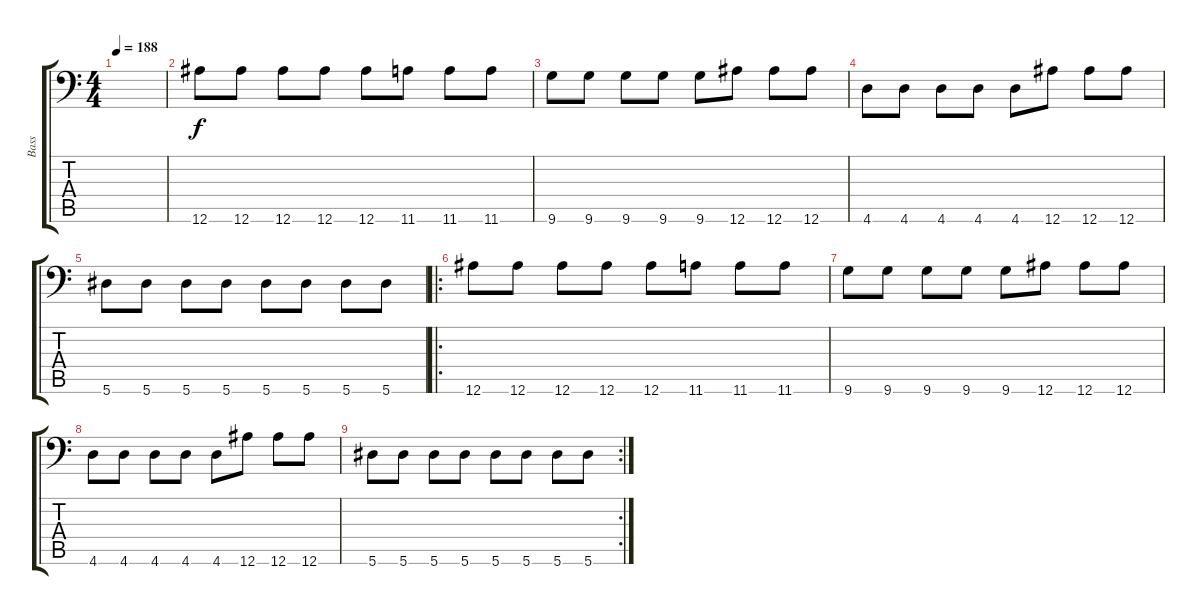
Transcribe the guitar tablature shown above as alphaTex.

\track ("Bass" "Bass") {instrument electricbasspick}
\staff {score tabs}
\tuning (C4 G3 Eb3 Bb2 F2 Bb1) {hide}
\ts (4 4)
\tempo 188
\clef f4
\ks c
|
12.6.8 12.6.8 12.6.8 12.6.8 12.6.8 11.6.8 11.6.8 11.6.8 |
9.6.8 9.6.8 9.6.8 9.6.8 9.6.8 12.6.8 12.6.8 12.6.8 |
4.6.8 4.6.8 4.6.8 4.6.8 4.6.8 12.6.8 12.6.8 12.6.8 |
5.6.8 5.6.8 5.6.8 5.6.8 5.6.8 5.6.8 5.6.8 5.6.8 |
\ro
12.6.8 12.6.8 12.6.8 12.6.8 12.6.8 11.6.8 11.6.8 11.6.8 |
9.6.8 9.6.8 9.6.8 9.6.8 9.6.8 12.6.8 12.6.8 12.6.8 |
4.6.8 4.6.8 4.6.8 4.6.8 4.6.8 12.6.8 12.6.8 12.6.8 |
\rc 2
5.6.8 5.6.8 5.6.8 5.6.8 5.6.8 5.6.8 5.6.8 5.6.8
